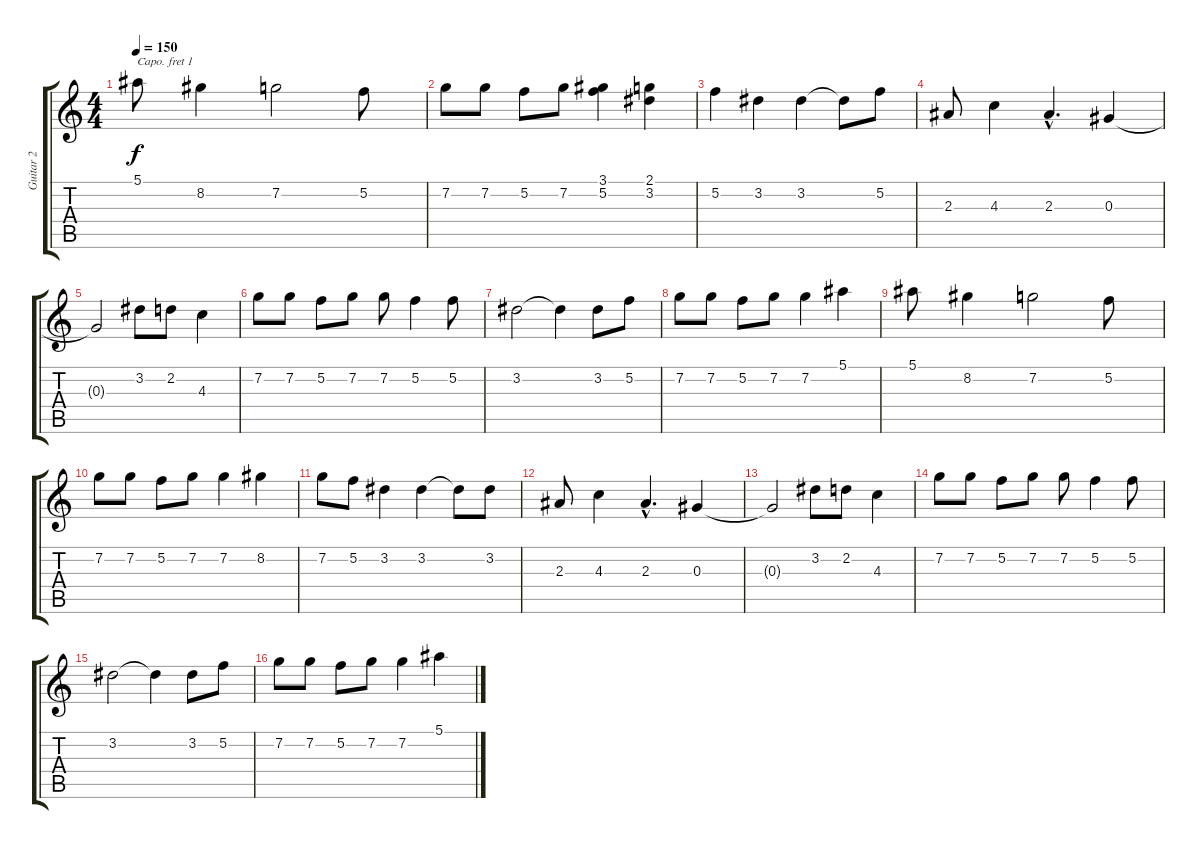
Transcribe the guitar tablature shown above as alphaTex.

\track ("Guitar 2" "Guitar 2") {instrument electricguitarclean}
\staff {score tabs}
\capo 1
\tuning (E4 B3 G3 D3 A2 E2) {hide}
\ts (4 4)
\tempo 150
\clef g2
\ks c
5.1.8{dy f} 8.2.4 7.2.2 5.2.8 |
7.2.8 7.2.8 5.2.8 7.2.8 (3.1 5.2).4 (2.1 3.2).4 |
5.2.4 3.2.4 3.2.4 3.2{t}.8 5.2.8 |
2.3.8 4.3.4 2.3{hac}.4{d} 0.3.4 |
0.3{t}.2 3.2.8 2.2.8 4.3.4 |
7.2.8 7.2.8 5.2.8 7.2.8 7.2.8 5.2.4 5.2.8 |
3.2.2 3.2{t}.4 3.2.8 5.2.8 |
7.2.8 7.2.8 5.2.8 7.2.8 7.2.4 5.1.4 |
5.1.8 8.2.4 7.2.2 5.2.8 |
7.2.8 7.2.8 5.2.8 7.2.8 7.2.4 8.2.4 |
7.2.8 5.2.8 3.2.4 3.2.4 3.2{t}.8 3.2.8 |
2.3.8 4.3.4 2.3{hac}.4{d} 0.3.4 |
0.3{t}.2 3.2.8 2.2.8 4.3.4 |
7.2.8 7.2.8 5.2.8 7.2.8 7.2.8 5.2.4 5.2.8 |
3.2.2 3.2{t}.4 3.2.8 5.2.8 |
7.2.8 7.2.8 5.2.8 7.2.8 7.2.4 5.1.4
